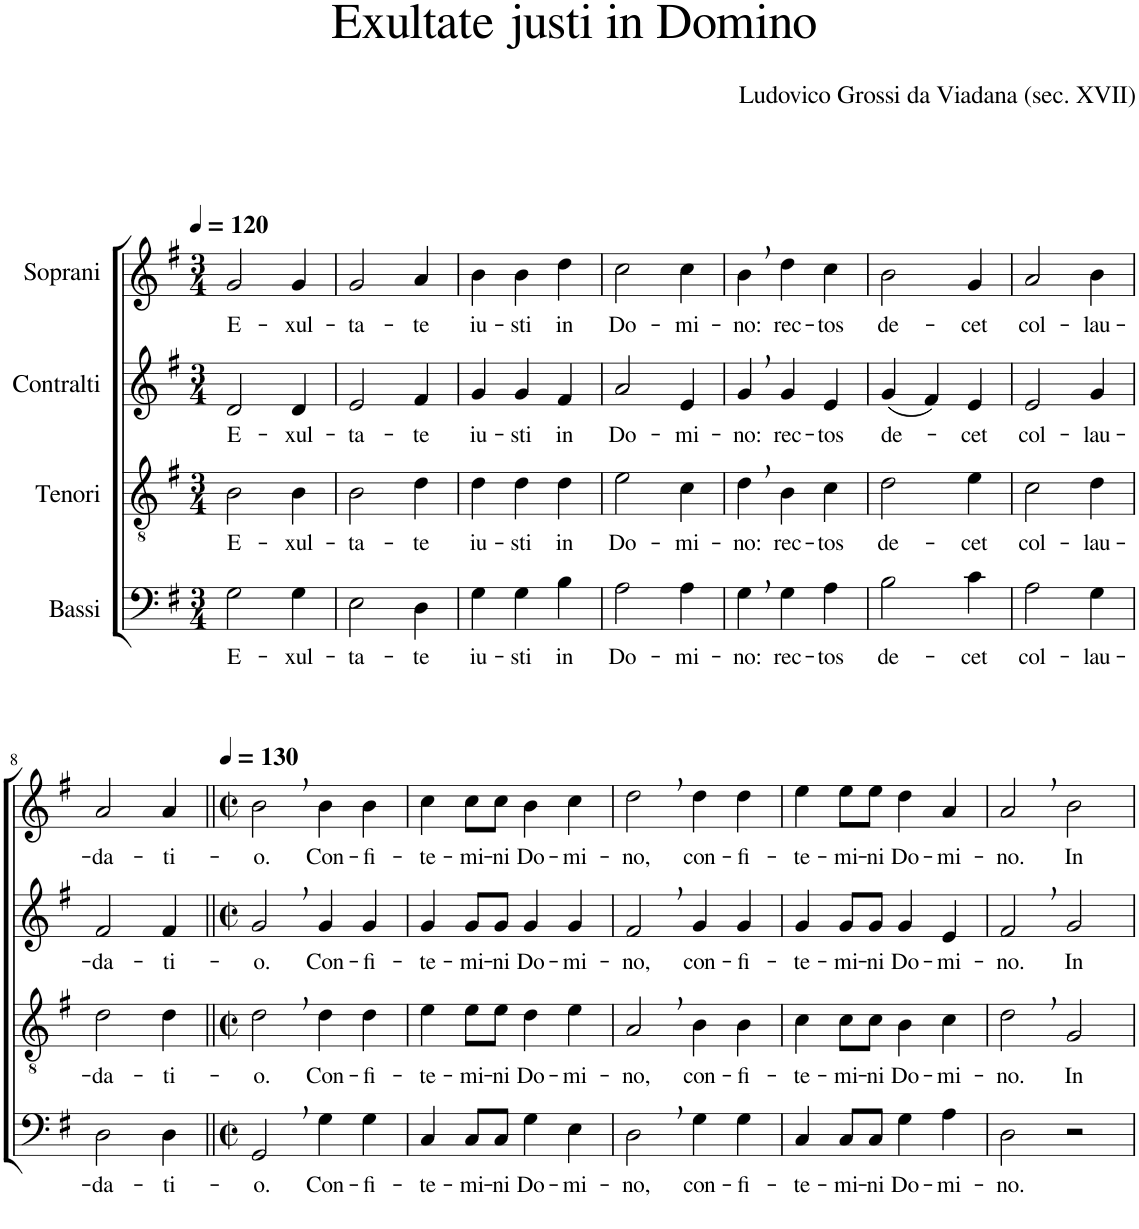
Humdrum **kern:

**kern	**text	**kern	**text	**kern	**text	**kern	**text
*part4	*part4	*part3	*part3	*part2	*part2	*part1	*part1
*staff4	*staff4	*staff3	*staff3	*staff2	*staff2	*staff1	*staff1
*I"Bassi	*	*I"Tenori	*	*I"Contralti	*	*I"Soprani	*
*clefF4	*	*clefGv2	*	*clefG2	*	*clefG2	*
*Trd1c2	*	*Trd1c2	*	*Trd1c2	*	*Trd1c2	*
*k[f#]	*	*k[f#]	*	*k[f#]	*	*k[f#]	*
*G:	*	*G:	*	*G:	*	*G:	*
*M3/4	*	*M3/4	*	*M3/4	*	*M3/4	*
*MM120	*	*MM120	*	*MM120	*	*MM120	*
=1	=1	=1	=1	=1	=1	=1	=1
!	!LO:LY:b	!	!LO:LY:b	!	!LO:LY:b	!	!LO:LY:b
2G\	E-	2B\	E-	2d/	E-	2g/	E-
!	!LO:LY:b	!	!LO:LY:b	!	!LO:LY:b	!	!LO:LY:b
4G\	-xul-	4B\	-xul-	4d/	-xul-	4g/	-xul-
=2	=2	=2	=2	=2	=2	=2	=2
!	!LO:LY:b	!	!LO:LY:b	!	!LO:LY:b	!	!LO:LY:b
2E\	-ta-	2B\	-ta-	2e/	-ta-	2g/	-ta-
!	!LO:LY:b	!	!LO:LY:b	!	!LO:LY:b	!	!LO:LY:b
4D\	-te	4d\	-te	4f#/	-te	4a/	-te
=3	=3	=3	=3	=3	=3	=3	=3
!	!LO:LY:b	!	!LO:LY:b	!	!LO:LY:b	!	!LO:LY:b
4G\	iu-	4d\	iu-	4g/	iu-	4b\	iu-
!	!LO:LY:b	!	!LO:LY:b	!	!LO:LY:b	!	!LO:LY:b
4G\	-sti	4d\	-sti	4g/	-sti	4b\	-sti
!	!LO:LY:b	!	!LO:LY:b	!	!LO:LY:b	!	!LO:LY:b
4B\	in	4d\	in	4f#/	in	4dd\	in
=4	=4	=4	=4	=4	=4	=4	=4
!	!LO:LY:b	!	!LO:LY:b	!	!LO:LY:b	!	!LO:LY:b
2A\	Do-	2e\	Do-	2a/	Do-	2cc\	Do-
!	!LO:LY:b	!	!LO:LY:b	!	!LO:LY:b	!	!LO:LY:b
4A\	-mi-	4c\	-mi-	4e/	-mi-	4cc\	-mi-
=5	=5	=5	=5	=5	=5	=5	=5
!	!LO:LY:b	!	!LO:LY:b	!	!LO:LY:b	!	!LO:LY:b
4G,\	-no:	4d,\	-no:	4g,/	-no:	4b,\	-no:
!	!LO:LY:b	!	!LO:LY:b	!	!LO:LY:b	!	!LO:LY:b
4G\	rec-	4B\	rec-	4g/	rec-	4dd\	rec-
!	!LO:LY:b	!	!LO:LY:b	!	!LO:LY:b	!	!LO:LY:b
4A\	-tos	4c\	-tos	4e/	-tos	4cc\	-tos
=6	=6	=6	=6	=6	=6	=6	=6
!	!LO:LY:b	!	!LO:LY:b	!	!LO:LY:b	!	!LO:LY:b
2B\	de-	2d\	de-	(4g/	de-	2b\	de-
.	.	.	.	4f#/)	.	.	.
!	!LO:LY:b	!	!LO:LY:b	!	!LO:LY:b	!	!LO:LY:b
4c\	-cet	4e\	-cet	4e/	-cet	4g/	-cet
=7	=7	=7	=7	=7	=7	=7	=7
!	!LO:LY:b	!	!LO:LY:b	!	!LO:LY:b	!	!LO:LY:b
2A\	col-	2c\	col-	2e/	col-	2a/	col-
!	!LO:LY:b	!	!LO:LY:b	!	!LO:LY:b	!	!LO:LY:b
4G\	-lau-	4d\	-lau-	4g/	-lau-	4b\	-lau-
!!LO:LB:g=z
=8	=8	=8	=8	=8	=8	=8	=8
!	!LO:LY:b	!	!LO:LY:b	!	!LO:LY:b	!	!LO:LY:b
2D\	-da-	2d\	-da-	2f#/	-da-	2a/	-da-
!	!LO:LY:b	!	!LO:LY:b	!	!LO:LY:b	!	!LO:LY:b
4D\	-ti-	4d\	-ti-	4f#/	-ti-	4a/	-ti-
=9||	=9||	=9||	=9||	=9||	=9||	=9||	=9||
*M2/2	*	*M2/2	*	*M2/2	*	*M2/2	*
*met(c|)	*	*met(c|)	*	*met(c|)	*	*met(c|)	*
*	*	*	*	*	*	*MM130	*
!	!LO:LY:b	!	!LO:LY:b	!	!LO:LY:b	!	!LO:LY:b
2GG,/	-o.	2d,\	-o.	2g,/	-o.	2b,\	-o.
!	!LO:LY:b	!	!LO:LY:b	!	!LO:LY:b	!	!LO:LY:b
4G\	Con-	4d\	Con-	4g/	Con-	4b\	Con-
!	!LO:LY:b	!	!LO:LY:b	!	!LO:LY:b	!	!LO:LY:b
4G\	-fi-	4d\	-fi-	4g/	-fi-	4b\	-fi-
=10	=10	=10	=10	=10	=10	=10	=10
!	!LO:LY:b	!	!LO:LY:b	!	!LO:LY:b	!	!LO:LY:b
4C/	-te-	4e\	-te-	4g/	-te-	4cc\	-te-
!	!LO:LY:b	!	!LO:LY:b	!	!LO:LY:b	!	!LO:LY:b
8C/L	-mi-	8e\L	-mi-	8g/L	-mi-	8cc\L	-mi-
!	!LO:LY:b	!	!LO:LY:b	!	!LO:LY:b	!	!LO:LY:b
8C/J	-ni	8e\J	-ni	8g/J	-ni	8cc\J	-ni
!	!LO:LY:b	!	!LO:LY:b	!	!LO:LY:b	!	!LO:LY:b
4G\	Do-	4d\	Do-	4g/	Do-	4b\	Do-
!	!LO:LY:b	!	!LO:LY:b	!	!LO:LY:b	!	!LO:LY:b
4E\	-mi-	4e\	-mi-	4g/	-mi-	4cc\	-mi-
=11	=11	=11	=11	=11	=11	=11	=11
!	!LO:LY:b	!	!LO:LY:b	!	!LO:LY:b	!	!LO:LY:b
2D,\	-no,	2A,/	-no,	2f#,/	-no,	2dd,\	-no,
!	!LO:LY:b	!	!LO:LY:b	!	!LO:LY:b	!	!LO:LY:b
4G\	con-	4B\	con-	4g/	con-	4dd\	con-
!	!LO:LY:b	!	!LO:LY:b	!	!LO:LY:b	!	!LO:LY:b
4G\	-fi-	4B\	-fi-	4g/	-fi-	4dd\	-fi-
=12	=12	=12	=12	=12	=12	=12	=12
!	!LO:LY:b	!	!LO:LY:b	!	!LO:LY:b	!	!LO:LY:b
4C/	-te-	4c\	-te-	4g/	-te-	4ee\	-te-
!	!LO:LY:b	!	!LO:LY:b	!	!LO:LY:b	!	!LO:LY:b
8C/L	-mi-	8c\L	-mi-	8g/L	-mi-	8ee\L	-mi-
!	!LO:LY:b	!	!LO:LY:b	!	!LO:LY:b	!	!LO:LY:b
8C/J	-ni	8c\J	-ni	8g/J	-ni	8ee\J	-ni
!	!LO:LY:b	!	!LO:LY:b	!	!LO:LY:b	!	!LO:LY:b
4G\	Do-	4B\	Do-	4g/	Do-	4dd\	Do-
!	!LO:LY:b	!	!LO:LY:b	!	!LO:LY:b	!	!LO:LY:b
4A\	-mi-	4c\	-mi-	4e/	-mi-	4a/	-mi-
=13	=13	=13	=13	=13	=13	=13	=13
!	!LO:LY:b	!	!LO:LY:b	!	!LO:LY:b	!	!LO:LY:b
2D\	-no.	2d,\	-no.	2f#,/	-no.	2a,/	-no.
!	!	!	!LO:LY:b	!	!LO:LY:b	!	!LO:LY:b
2r	.	2G/	In	2g/	In	2b\	In
=	=	=	=	=	=	=	=
*-	*-	*-	*-	*-	*-	*-	*-
